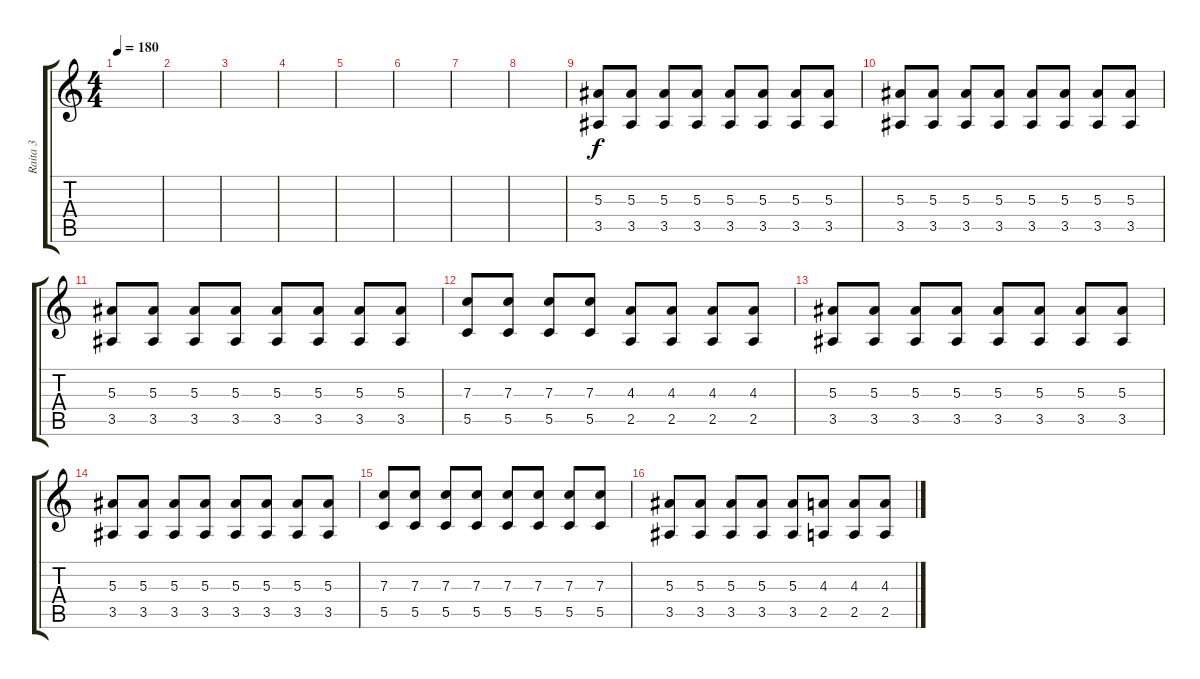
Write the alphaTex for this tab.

\track ("Raita 3" "Raita 3") {instrument distortionguitar}
\staff {score tabs}
\tuning (D4 A3 F3 C3 G2 C2) {hide}
\ts (4 4)
\tempo 180
\clef g2
\ks c
|
|
|
|
|
|
|
|
(5.3 3.5).8{volume 11} (5.3 3.5).8 (5.3 3.5).8 (5.3 3.5).8 (5.3 3.5).8 (5.3 3.5).8 (5.3 3.5).8 (5.3 3.5).8 |
(5.3 3.5).8 (5.3 3.5).8 (5.3 3.5).8 (5.3 3.5).8 (5.3 3.5).8 (5.3 3.5).8 (5.3 3.5).8 (5.3 3.5).8 |
(5.3 3.5).8 (5.3 3.5).8 (5.3 3.5).8 (5.3 3.5).8 (5.3 3.5).8 (5.3 3.5).8 (5.3 3.5).8 (5.3 3.5).8 |
(7.3 5.5).8 (7.3 5.5).8 (7.3 5.5).8 (7.3 5.5).8 (4.3 2.5).8 (4.3 2.5).8 (4.3 2.5).8 (4.3 2.5).8 |
(5.3 3.5).8 (5.3 3.5).8 (5.3 3.5).8 (5.3 3.5).8 (5.3 3.5).8 (5.3 3.5).8 (5.3 3.5).8 (5.3 3.5).8 |
(5.3 3.5).8 (5.3 3.5).8 (5.3 3.5).8 (5.3 3.5).8 (5.3 3.5).8 (5.3 3.5).8 (5.3 3.5).8 (5.3 3.5).8 |
(7.3 5.5).8 (7.3 5.5).8 (7.3 5.5).8 (7.3 5.5).8 (7.3 5.5).8 (7.3 5.5).8 (7.3 5.5).8 (7.3 5.5).8 |
(5.3 3.5).8 (5.3 3.5).8 (5.3 3.5).8 (5.3 3.5).8 (5.3 3.5).8 (4.3 2.5).8 (4.3 2.5).8 (4.3 2.5).8
